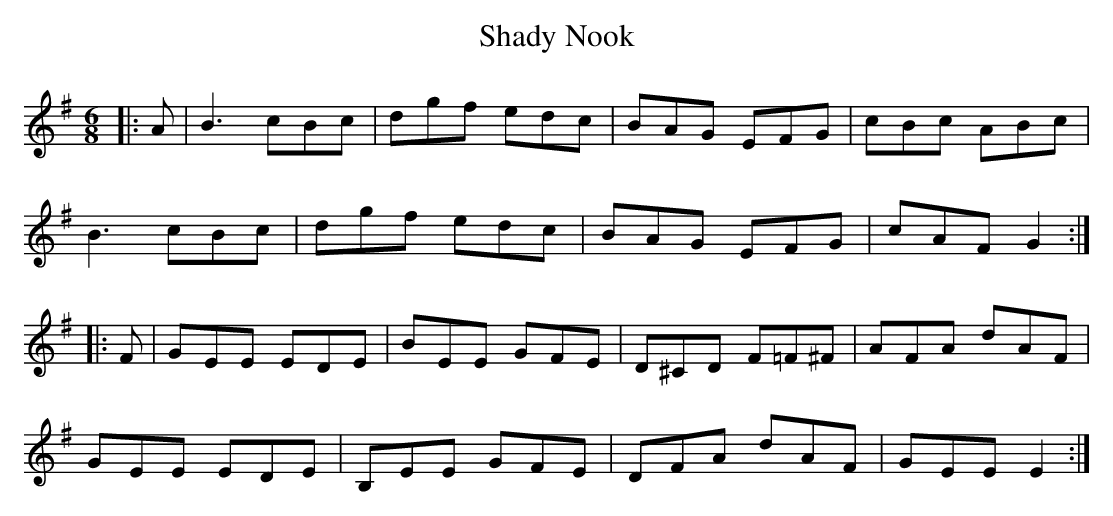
X:1
T: Shady Nook
M: 6/8
L: 1/8
K: Gmaj
|:A|B3cBc|dgf edc|BAG EFG|cBc ABc|
B3cBc|dgf edc|BAG EFG|cAF G2:|
|:F|GEE EDE|BEE GFE|D^CD F=F^F|AFA dAF|
GEE EDE|B,EE GFE|DFA dAF|GEE E2:|
